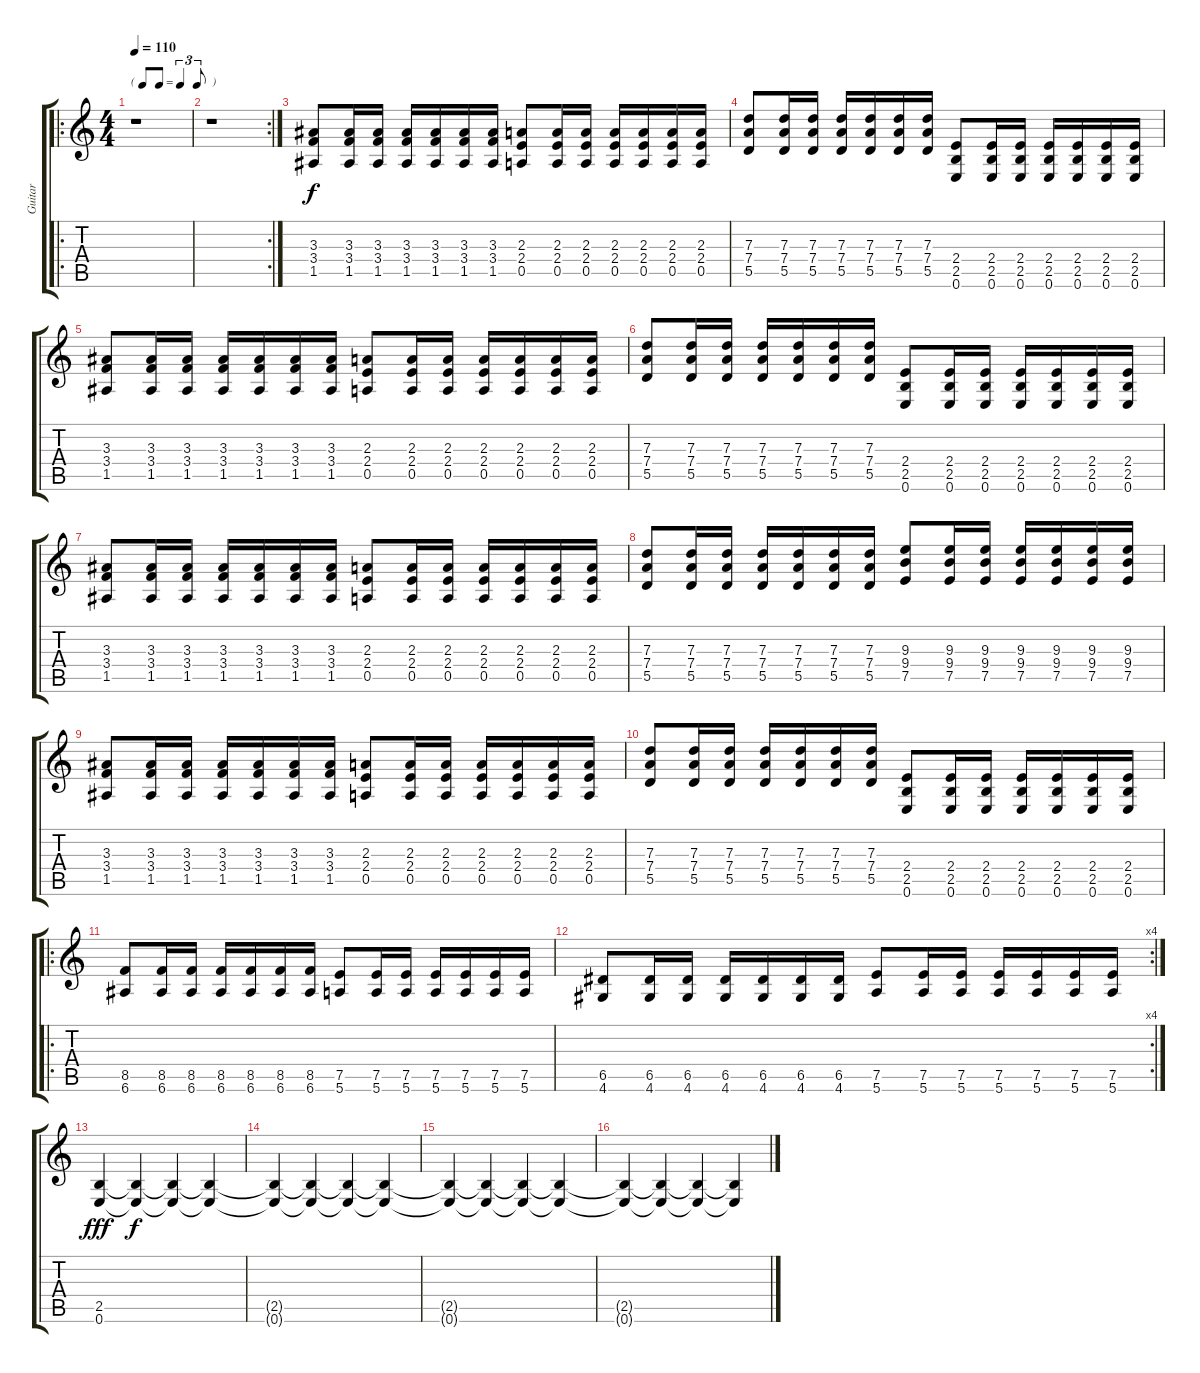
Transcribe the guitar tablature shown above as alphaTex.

\track ("Guitar" "Guitar") {instrument distortionguitar}
\staff {score tabs}
\tuning (E4 B3 G3 D3 A2 E2) {hide}
\ro
\ts (4 4)
\tf triplet8th
\tempo 110
\clef g2
\ks c
r.1{dy f instrument distortionguitar} |
\rc 2
r.1 |
(3.3 3.4 1.5).8 (3.3 3.4 1.5).16 (3.3 3.4 1.5).16 (3.3 3.4 1.5).16 (3.3 3.4 1.5).16 (3.3 3.4 1.5).16 (3.3 3.4 1.5).16 (2.3 2.4 0.5).8 (2.3 2.4 0.5).16 (2.3 2.4 0.5).16 (2.3 2.4 0.5).16 (2.3 2.4 0.5).16 (2.3 2.4 0.5).16 (2.3 2.4 0.5).16 |
(7.3 7.4 5.5).8 (7.3 7.4 5.5).16 (7.3 7.4 5.5).16 (7.3 7.4 5.5).16 (7.3 7.4 5.5).16 (7.3 7.4 5.5).16 (7.3 7.4 5.5).16 (2.4 2.5 0.6).8 (2.4 2.5 0.6).16 (2.4 2.5 0.6).16 (2.4 2.5 0.6).16 (2.4 2.5 0.6).16 (2.4 2.5 0.6).16 (2.4 2.5 0.6).16 |
(3.3 3.4 1.5).8 (3.3 3.4 1.5).16 (3.3 3.4 1.5).16 (3.3 3.4 1.5).16 (3.3 3.4 1.5).16 (3.3 3.4 1.5).16 (3.3 3.4 1.5).16 (2.3 2.4 0.5).8 (2.3 2.4 0.5).16 (2.3 2.4 0.5).16 (2.3 2.4 0.5).16 (2.3 2.4 0.5).16 (2.3 2.4 0.5).16 (2.3 2.4 0.5).16 |
(7.3 7.4 5.5).8 (7.3 7.4 5.5).16 (7.3 7.4 5.5).16 (7.3 7.4 5.5).16 (7.3 7.4 5.5).16 (7.3 7.4 5.5).16 (7.3 7.4 5.5).16 (2.4 2.5 0.6).8 (2.4 2.5 0.6).16 (2.4 2.5 0.6).16 (2.4 2.5 0.6).16 (2.4 2.5 0.6).16 (2.4 2.5 0.6).16 (2.4 2.5 0.6).16 |
(3.3 3.4 1.5).8 (3.3 3.4 1.5).16 (3.3 3.4 1.5).16 (3.3 3.4 1.5).16 (3.3 3.4 1.5).16 (3.3 3.4 1.5).16 (3.3 3.4 1.5).16 (2.3 2.4 0.5).8 (2.3 2.4 0.5).16 (2.3 2.4 0.5).16 (2.3 2.4 0.5).16 (2.3 2.4 0.5).16 (2.3 2.4 0.5).16 (2.3 2.4 0.5).16 |
(7.3 7.4 5.5).8 (7.3 7.4 5.5).16 (7.3 7.4 5.5).16 (7.3 7.4 5.5).16 (7.3 7.4 5.5).16 (7.3 7.4 5.5).16 (7.3 7.4 5.5).16 (9.3 9.4 7.5).8 (9.3 9.4 7.5).16 (9.3 9.4 7.5).16 (9.3 9.4 7.5).16 (9.3 9.4 7.5).16 (9.3 9.4 7.5).16 (9.3 9.4 7.5).16 |
(3.3 3.4 1.5).8 (3.3 3.4 1.5).16 (3.3 3.4 1.5).16 (3.3 3.4 1.5).16 (3.3 3.4 1.5).16 (3.3 3.4 1.5).16 (3.3 3.4 1.5).16 (2.3 2.4 0.5).8 (2.3 2.4 0.5).16 (2.3 2.4 0.5).16 (2.3 2.4 0.5).16 (2.3 2.4 0.5).16 (2.3 2.4 0.5).16 (2.3 2.4 0.5).16 |
(7.3 7.4 5.5).8 (7.3 7.4 5.5).16 (7.3 7.4 5.5).16 (7.3 7.4 5.5).16 (7.3 7.4 5.5).16 (7.3 7.4 5.5).16 (7.3 7.4 5.5).16 (2.4 2.5 0.6).8 (2.4 2.5 0.6).16 (2.4 2.5 0.6).16 (2.4 2.5 0.6).16 (2.4 2.5 0.6).16 (2.4 2.5 0.6).16 (2.4 2.5 0.6).16 |
\ro
(8.5 6.6).8 (8.5 6.6).16 (8.5 6.6).16 (8.5 6.6).16 (8.5 6.6).16 (8.5 6.6).16 (8.5 6.6).16 (7.5 5.6).8 (7.5 5.6).16 (7.5 5.6).16 (7.5 5.6).16 (7.5 5.6).16 (7.5 5.6).16 (7.5 5.6).16 |
\rc 4
(6.5 4.6).8 (6.5 4.6).16 (6.5 4.6).16 (6.5 4.6).16 (6.5 4.6).16 (6.5 4.6).16 (6.5 4.6).16 (7.5 5.6).8 (7.5 5.6).16 (7.5 5.6).16 (7.5 5.6).16 (7.5 5.6).16 (7.5 5.6).16 (7.5 5.6).16 |
(2.5 0.6).4{dy fff} (2.5{t} 0.6{t}).4{dy f} (2.5{t} 0.6{t}).4 (2.5{t} 0.6{t}).4 |
(2.5{t} 0.6{t}).4 (2.5{t} 0.6{t}).4 (2.5{t} 0.6{t}).4 (2.5{t} 0.6{t}).4 |
(2.5{t} 0.6{t}).4 (2.5{t} 0.6{t}).4 (2.5{t} 0.6{t}).4 (2.5{t} 0.6{t}).4 |
(2.5{t} 0.6{t}).4 (2.5{t} 0.6{t}).4 (2.5{t} 0.6{t}).4 (2.5{t} 0.6{t}).4
